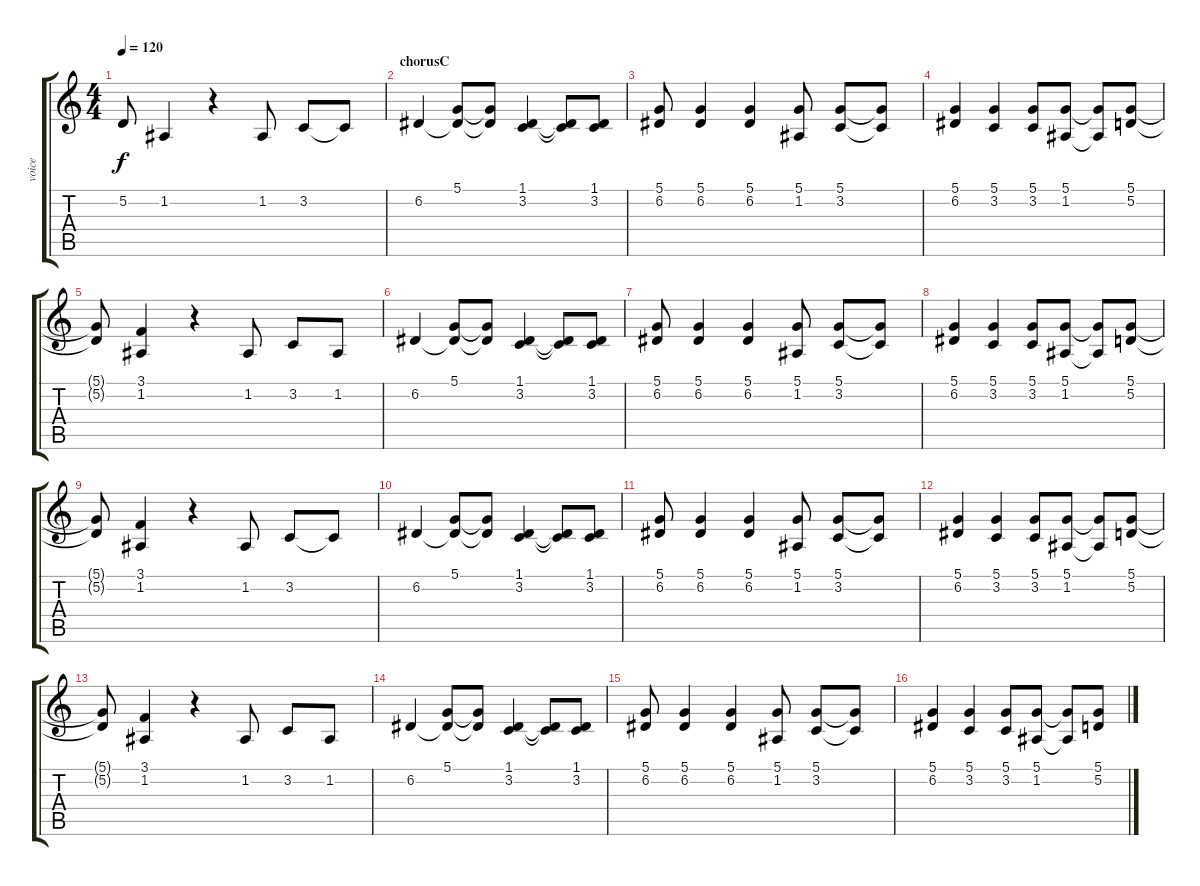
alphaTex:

\track ("voice" "voice") {instrument altosax}
\staff {score tabs}
\tuning (D4 A3 F3 C3 G2 D2) {hide}
\ts (4 4)
\tempo 120
\clef g2
\ks c
5.2{t}.8{dy f} 1.2.4 r.4 1.2.8 3.2.8 3.2{t}.8 |
\section ("" "chorusC")
6.2.4 (5.1 6.2{t}).8 (5.1{t} 6.2{t}).8 (1.1 3.2).4 (1.1{t} 3.2{t}).8 (1.1 3.2).8 |
(5.1 6.2).8 (5.1 6.2).4 (5.1 6.2).4 (5.1 1.2).8 (5.1 3.2).8 (5.1{t} 3.2{t}).8 |
(5.1 6.2).4 (5.1 3.2).4 (5.1 3.2).8 (5.1 1.2).8 (5.1{t} 1.2{t}).8 (5.1 5.2).8 |
(5.1{t} 5.2{t}).8 (3.1 1.2).4 r.4 1.2.8 3.2.8 1.2.8 |
6.2.4 (5.1 6.2{t}).8 (5.1{t} 6.2{t}).8 (1.1 3.2).4 (1.1{t} 3.2{t}).8 (1.1 3.2).8 |
(5.1 6.2).8 (5.1 6.2).4 (5.1 6.2).4 (5.1 1.2).8 (5.1 3.2).8 (5.1{t} 3.2{t}).8 |
(5.1 6.2).4 (5.1 3.2).4 (5.1 3.2).8 (5.1 1.2).8 (5.1{t} 1.2{t}).8 (5.1 5.2).8 |
(5.1{t} 5.2{t}).8 (3.1 1.2).4 r.4 1.2.8 3.2.8 3.2{t}.8 |
6.2.4 (5.1 6.2{t}).8 (5.1{t} 6.2{t}).8 (1.1 3.2).4 (1.1{t} 3.2{t}).8 (1.1 3.2).8 |
(5.1 6.2).8 (5.1 6.2).4 (5.1 6.2).4 (5.1 1.2).8 (5.1 3.2).8 (5.1{t} 3.2{t}).8 |
(5.1 6.2).4 (5.1 3.2).4 (5.1 3.2).8 (5.1 1.2).8 (5.1{t} 1.2{t}).8 (5.1 5.2).8 |
(5.1{t} 5.2{t}).8 (3.1 1.2).4 r.4 1.2.8 3.2.8 1.2.8 |
6.2.4 (5.1 6.2{t}).8 (5.1{t} 6.2{t}).8 (1.1 3.2).4 (1.1{t} 3.2{t}).8 (1.1 3.2).8 |
(5.1 6.2).8 (5.1 6.2).4 (5.1 6.2).4 (5.1 1.2).8 (5.1 3.2).8 (5.1{t} 3.2{t}).8 |
(5.1 6.2).4 (5.1 3.2).4 (5.1 3.2).8 (5.1 1.2).8 (5.1{t} 1.2{t}).8 (5.1 5.2).8
